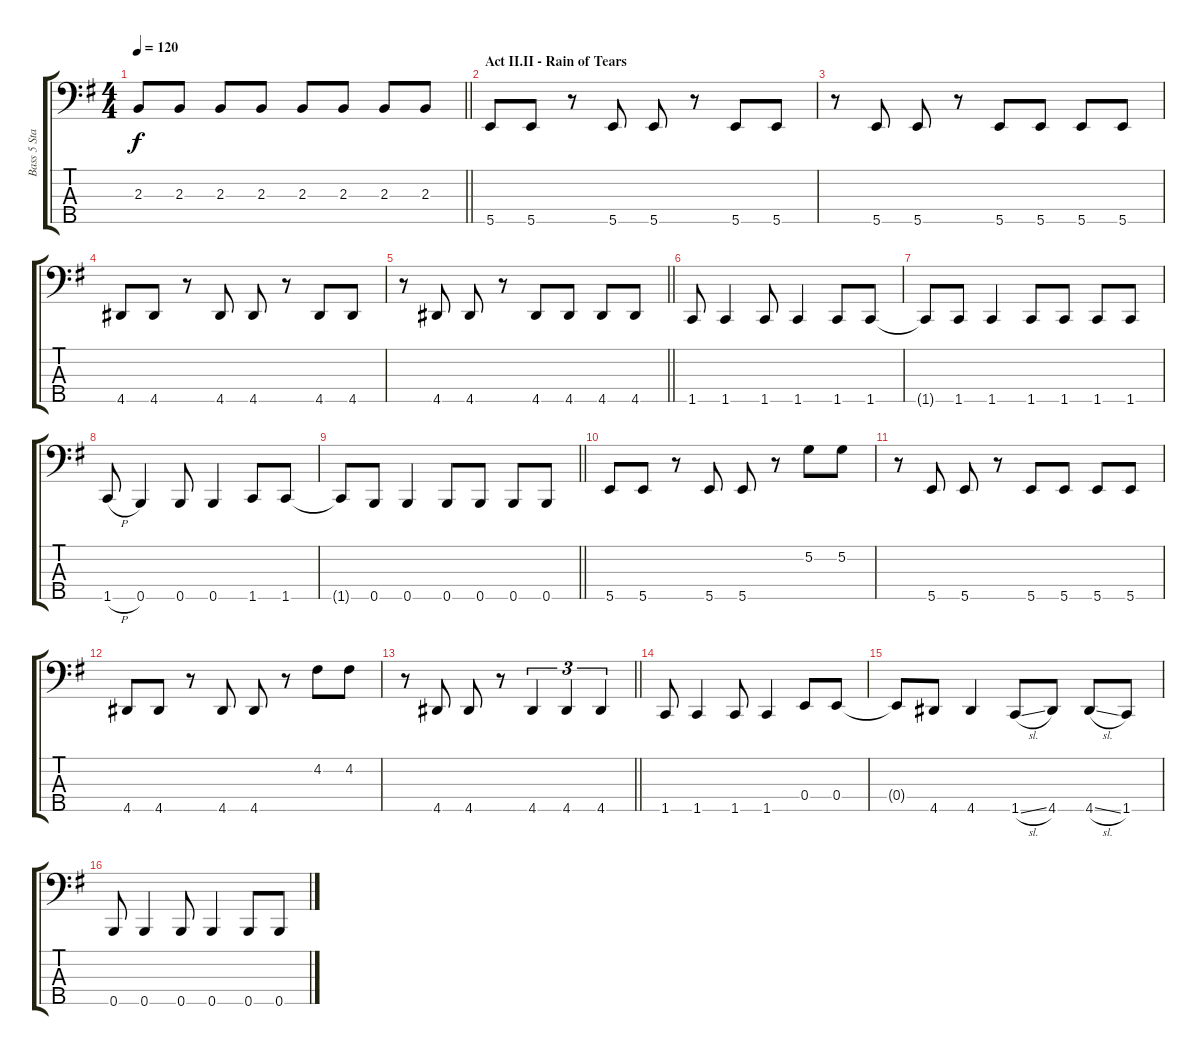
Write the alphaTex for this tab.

\track ("Bass 5 Standard" "Bass 5 Sta") {instrument electricbassfinger}
\staff {score tabs}
\tuning (G2 D2 A1 E1 B0) {hide}
\ts (4 4)
\tempo 120
\clef f4
\barLineRight lightlight
\ks eminor
2.3.8{dy f} 2.3.8 2.3.8 2.3.8 2.3.8 2.3.8 2.3.8 2.3.8 |
\section ("" "Act II.II - Rain of Tears")
5.5.8 5.5.8 r.8 5.5.8 5.5.8 r.8 5.5.8 5.5.8 |
r.8 5.5.8 5.5.8 r.8 5.5.8 5.5.8 5.5.8 5.5.8 |
4.5.8 4.5.8 r.8 4.5.8 4.5.8 r.8 4.5.8 4.5.8 |
\barLineRight lightlight
r.8 4.5.8 4.5.8 r.8 4.5.8 4.5.8 4.5.8 4.5.8 |
1.5.8 1.5.4 1.5.8 1.5.4 1.5.8 1.5.8 |
1.5{t}.8 1.5.8 1.5.4 1.5.8 1.5.8 1.5.8 1.5.8 |
1.5{h}.8 0.5.4 0.5.8 0.5.4 1.5.8 1.5.8 |
\barLineRight lightlight
1.5{t}.8 0.5.8 0.5.4 0.5.8 0.5.8 0.5.8 0.5.8 |
5.5.8 5.5.8 r.8 5.5.8 5.5.8 r.8 5.2.8 5.2.8 |
r.8 5.5.8 5.5.8 r.8 5.5.8 5.5.8 5.5.8 5.5.8 |
4.5.8 4.5.8 r.8 4.5.8 4.5.8 r.8 4.2.8 4.2.8 |
\barLineRight lightlight
r.8 4.5.8 4.5.8 r.8 4.5.4{tu (3 2)} 4.5.4{tu (3 2)} 4.5.4{tu (3 2)} |
1.5.8 1.5.4 1.5.8 1.5.4 0.4.8 0.4.8 |
0.4{t}.8 4.5.8 4.5.4 1.5{sl}.8 4.5.8 4.5{sl}.8 1.5.8 |
0.5.8 0.5.4 0.5.8 0.5.4 0.5.8 0.5.8
